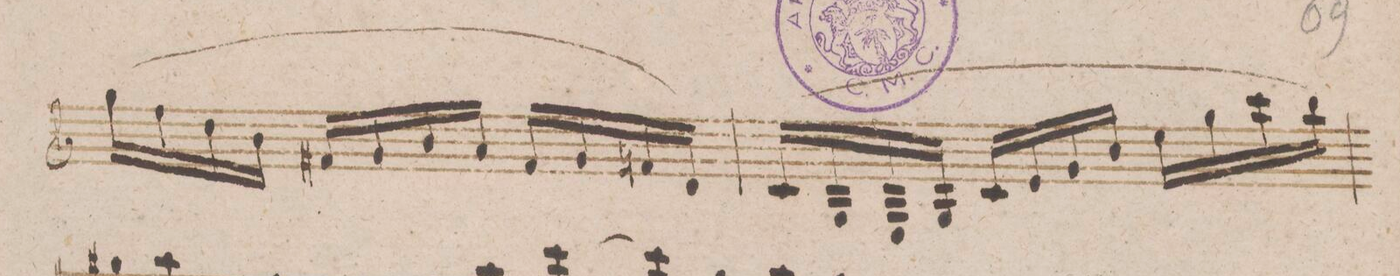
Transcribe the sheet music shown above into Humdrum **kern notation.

**kern	**dynam
*I"Clarinetto 1mo in B.	*
*clefG2	*
*k[b-e-]	*
*met(c)	*
*M3/4	*
(16ff\LL	.
16ee-\	.
16cc\	.
16a\JJ	.
16eX/LL	.
16f/	.
16a/	.
16g/JJ	.
16e/LL	.
16f/	.
16e-/	.
16c/JJ)	.
=81	=81
(16B-/LL	.
16F/	.
16D/	.
16F/JJ	.
16B-/LL	.
16d/	.
16f/	.
16b-/JJ	.
16dd\LL	.
16ff\	.
16bb-\	.
16aa\JJ)	.
=82	=82
*-	*-
